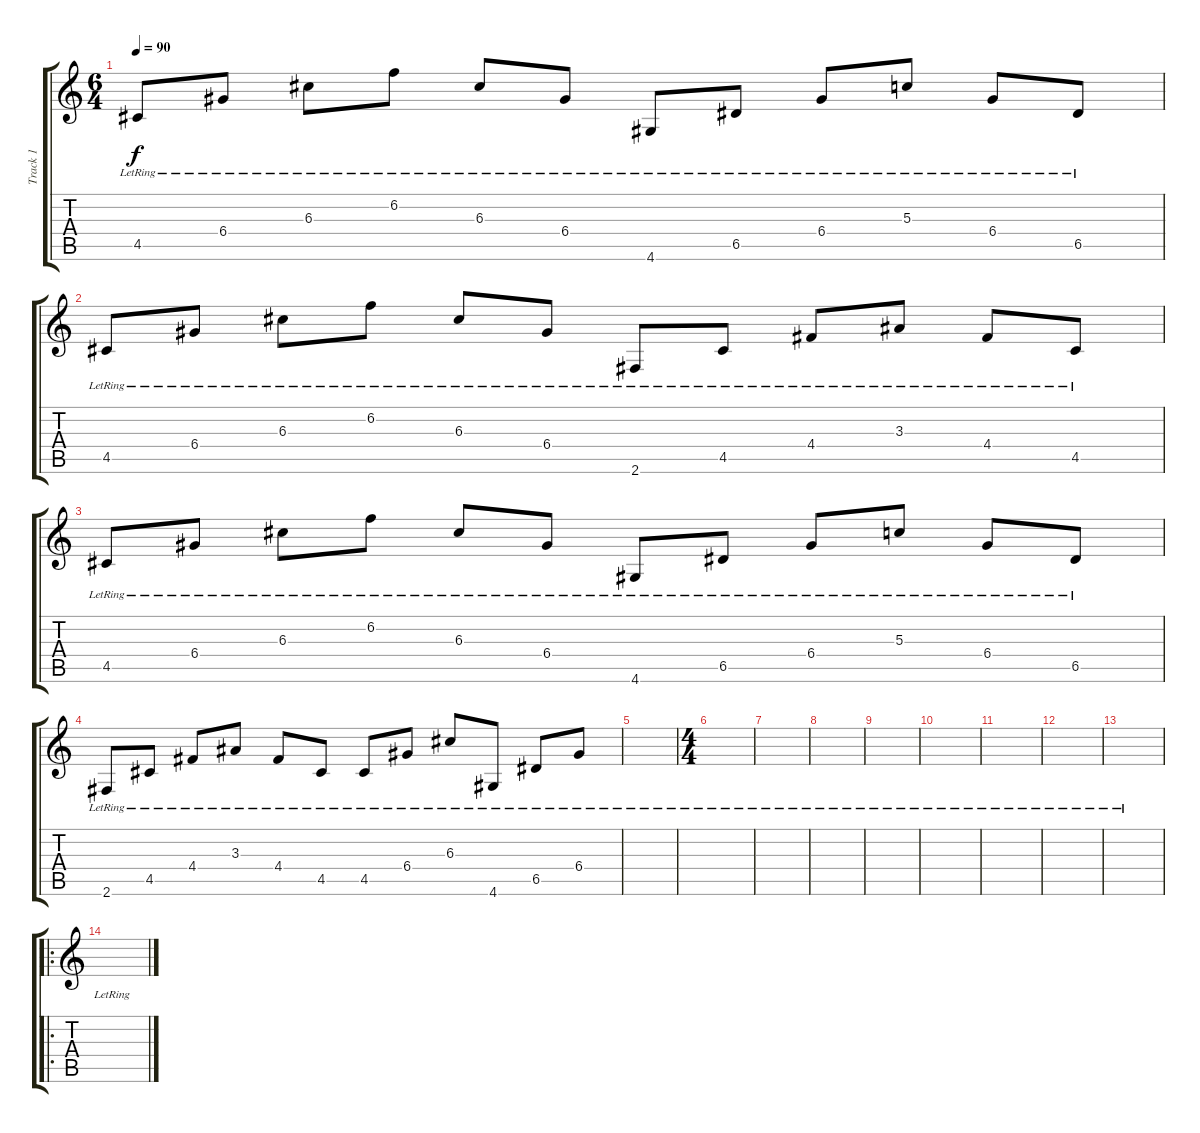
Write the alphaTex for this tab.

\track ("Track 1" "Track 1") {instrument electricguitarclean}
\staff {score tabs}
\tuning (E4 B3 G3 D3 A2 E2) {hide}
\ts (6 4)
\tempo 90
\clef g2
\ks c
4.5{lr}.8{dy f} 6.4{lr}.8 6.3{lr}.8 6.2{lr}.8 6.3{lr}.8 6.4{lr}.8 4.6{lr}.8 6.5{lr}.8 6.4{lr}.8 5.3{lr}.8 6.4{lr}.8 6.5{lr}.8 |
4.5{lr}.8 6.4{lr}.8 6.3{lr}.8 6.2{lr}.8 6.3{lr}.8 6.4{lr}.8 2.6{lr}.8 4.5{lr}.8 4.4{lr}.8 3.3{lr}.8 4.4{lr}.8 4.5{lr}.8 |
4.5{lr}.8 6.4{lr}.8 6.3{lr}.8 6.2{lr}.8 6.3{lr}.8 6.4{lr}.8 4.6{lr}.8 6.5{lr}.8 6.4{lr}.8 5.3{lr}.8 6.4{lr}.8 6.5{lr}.8 |
2.6{lr}.8 4.5{lr}.8 4.4{lr}.8 3.3{lr}.8 4.4{lr}.8 4.5{lr}.8 4.5{lr}.8 6.4{lr}.8 6.3{lr}.8 4.6{lr}.8 6.5{lr}.8 6.4{lr}.8 |
|
\ts (4 4)
|
|
|
|
|
|
|
|
\ro
